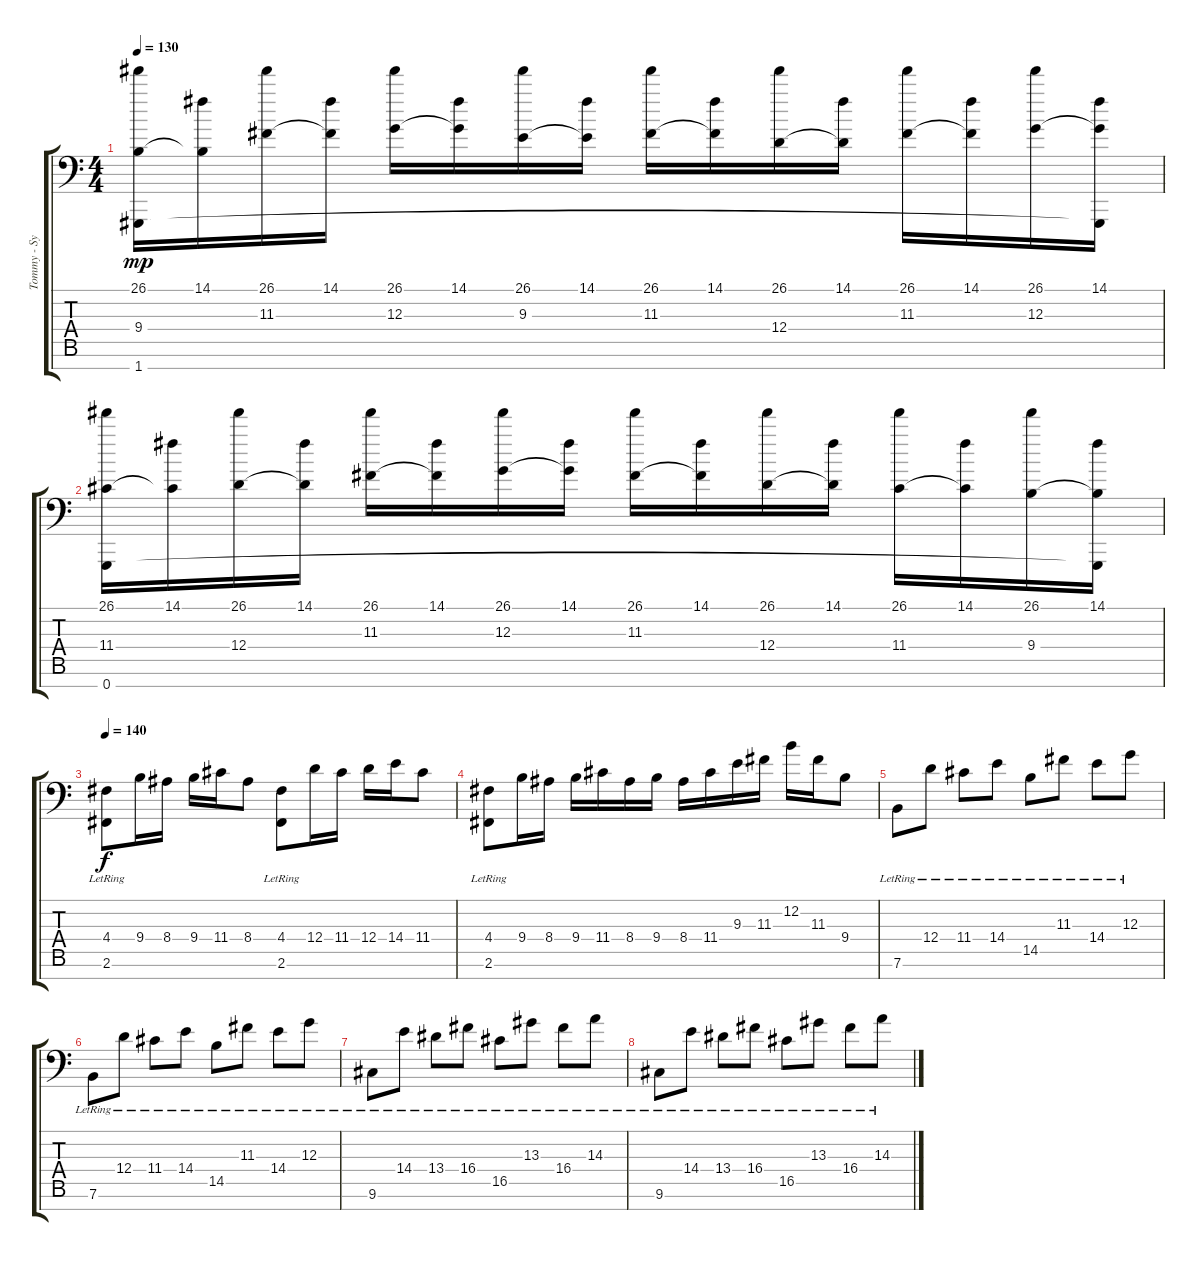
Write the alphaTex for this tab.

\track ("Tommy - Synth" "Tommy - Sy") {instrument harpsichord}
\staff {score tabs}
\tuning (E4 B3 G3 D3 A2 E2 G1) {hide}
\ts (4 4)
\tempo 130
\clef f4
\ks c
(26.1 9.4 1.7).16{dy mp} (14.1 9.4{t}).16 (26.1 11.3).16 (14.1 11.3{t}).16 (26.1 12.3).16 (14.1 12.3{t}).16 (26.1 9.3).16 (14.1 9.3{t}).16 (26.1 11.3).16 (14.1 11.3{t}).16 (26.1 12.4).16 (14.1 12.4{t}).16 (26.1 11.3).16 (14.1 11.3{t}).16 (26.1 12.3).16 (14.1 12.3{t} 1.7{t}).16 |
(26.1 11.4 0.7).16 (14.1 11.4{t}).16 (26.1 12.4).16 (14.1 12.4{t}).16 (26.1 11.3).16 (14.1 11.3{t}).16 (26.1 12.3).16 (14.1 12.3{t}).16 (26.1 11.3).16 (14.1 11.3{t}).16 (26.1 12.4).16 (14.1 12.4{t}).16 (26.1 11.4).16 (14.1 11.4{t}).16 (26.1 9.4).16 (14.1 9.4{t} 0.7{t}).16 |
\tempo 140
(4.4 2.6{lr}).8{dy f} 9.4.16 8.4.16 9.4.16 11.4.16 8.4.8 (4.4 2.6{lr}).8 12.4.16 11.4.16 12.4.16 14.4.16 11.4.8 |
(4.4 2.6{lr}).8 9.4.16 8.4.16 9.4.16 11.4.16 8.4.16 9.4.16 8.4.16 11.4.16 9.3.16 11.3.16 12.2.16 11.3.16 9.4.8 |
7.6{lr}.8 12.4{lr}.8 11.4{lr}.8 14.4{lr}.8 14.5{lr}.8 11.3{lr}.8 14.4{lr}.8 12.3{lr}.8 |
7.6{lr}.8 12.4{lr}.8 11.4{lr}.8 14.4{lr}.8 14.5{lr}.8 11.3{lr}.8 14.4{lr}.8 12.3{lr}.8 |
9.6{lr}.8 14.4{lr}.8 13.4{lr}.8 16.4{lr}.8 16.5{lr}.8 13.3{lr}.8 16.4{lr}.8 14.3{lr}.8 |
9.6{lr}.8 14.4{lr}.8 13.4{lr}.8 16.4{lr}.8 16.5{lr}.8 13.3{lr}.8 16.4{lr}.8 14.3{lr}.8
